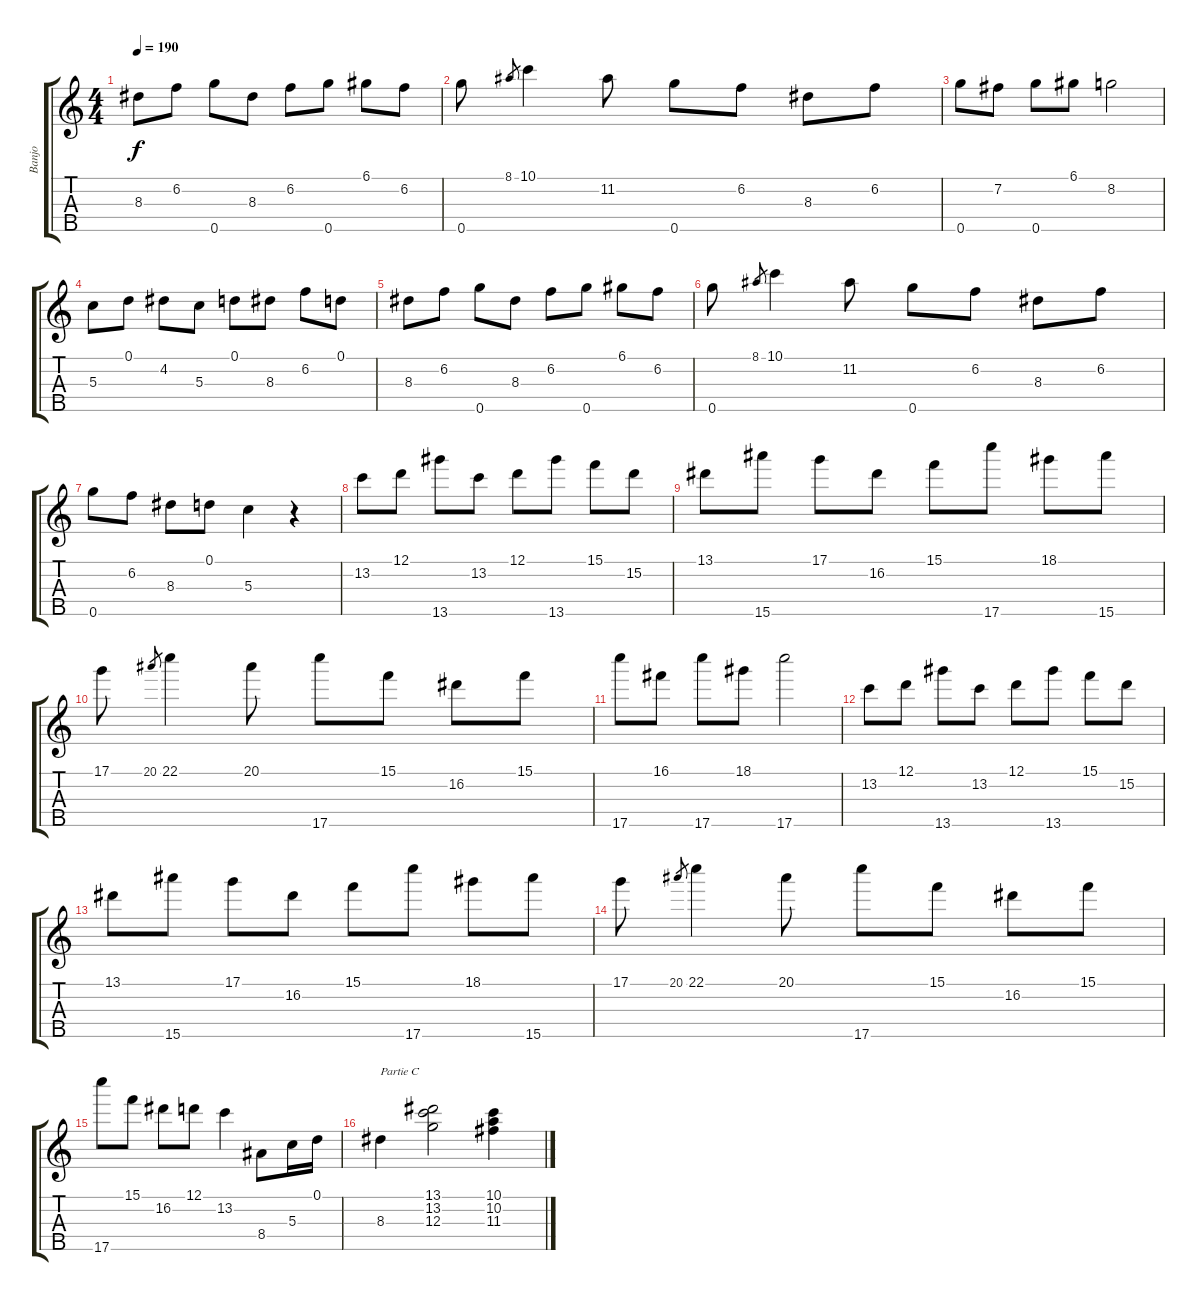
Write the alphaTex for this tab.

\track ("Banjo" "Banjo") {instrument banjo}
\staff {score tabs}
\tuning (D4 B3 G3 D3 G4) {hide}
\displaytranspose 12
\ts (4 4)
\tempo 190
\clef g2
\ks c
8.3.8{dy f} 6.2.8 0.5.8 8.3.8 6.2.8 0.5.8 6.1.8 6.2.8 |
0.5.8 8.1.8{gr} 10.1.4 11.2.8 0.5.8 6.2.8 8.3.8 6.2.8 |
0.5.8 7.2.8 0.5.8 6.1.8 8.2.2 |
5.3.8 0.1.8 4.2.8 5.3.8 0.1.8 8.3.8 6.2.8 0.1.8 |
8.3.8 6.2.8 0.5.8 8.3.8 6.2.8 0.5.8 6.1.8 6.2.8 |
0.5.8 8.1.8{gr} 10.1.4 11.2.8 0.5.8 6.2.8 8.3.8 6.2.8 |
0.5.8 6.2.8 8.3.8 0.1.8 5.3.4 r.4 |
13.2.8{txt ""} 12.1.8 13.5.8 13.2.8 12.1.8 13.5.8 15.1.8 15.2.8 |
13.1.8 15.5.8 17.1.8 16.2.8 15.1.8 17.5.8 18.1.8 15.5.8 |
17.1.8 20.1.8{gr} 22.1.4 20.1.8 17.5.8 15.1.8 16.2.8 15.1.8 |
17.5.8 16.1.8 17.5.8 18.1.8 17.5.2 |
13.2.8 12.1.8 13.5.8 13.2.8 12.1.8 13.5.8 15.1.8 15.2.8 |
13.1.8 15.5.8 17.1.8 16.2.8 15.1.8 17.5.8 18.1.8 15.5.8 |
17.1.8 20.1.8{gr} 22.1.4 20.1.8 17.5.8 15.1.8 16.2.8 15.1.8 |
17.5.8 15.1.8 16.2.8 12.1.8 13.2.4 8.4.8 5.3.16 0.1.16 |
8.3.4{txt "Partie C"} (13.1 13.2 12.3).2 (10.1 10.2 11.3).4
